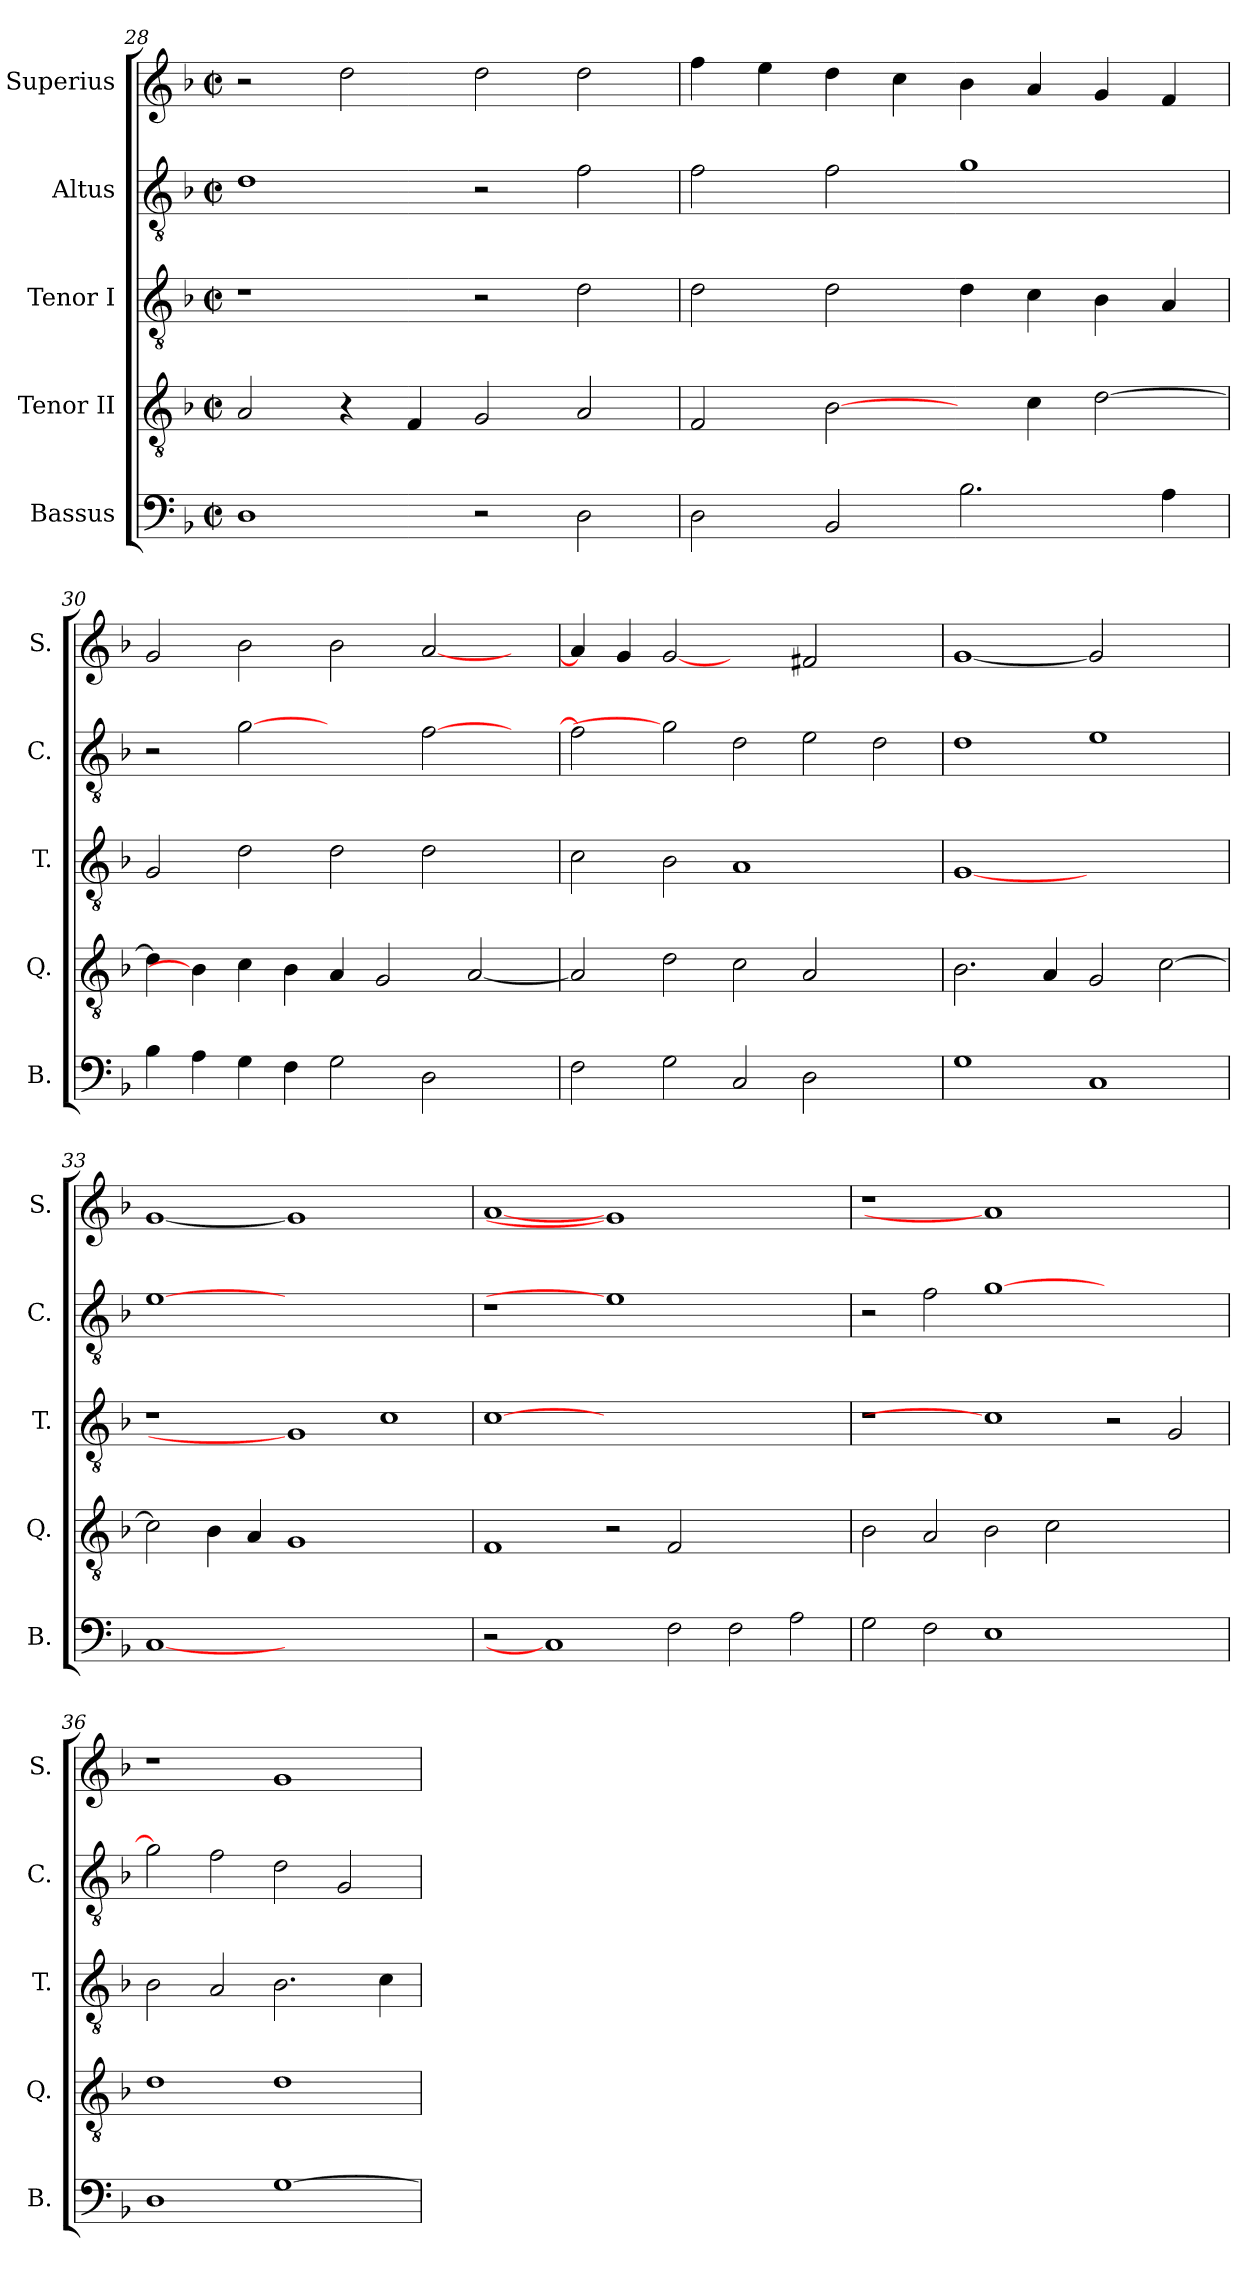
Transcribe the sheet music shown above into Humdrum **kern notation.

**kern	**kern	**kern	**kern	**kern
*part5	*part4	*part3	*part2	*part1
*staff5	*staff4	*staff3	*staff2	*staff1
*I"Bassus	*I"Tenor II	*I"Tenor I	*I"Altus	*I"Superius
*I'B.	*I'Q.	*I'T.	*I'C.	*I'S.
*clefF4	*clefGv2	*clefGv2	*clefGv2	*clefG2
*	*ITrd7c12	*ITrd7c12	*ITrd7c12	*
*k[b-]	*k[b-]	*k[b-]	*k[b-]	*k[b-]
*F:	*F:	*F:	*F:	*F:
*M2/2	*M2/2	*M2/2	*M2/2	*M2/2
*met(c|)	*met(c|)	*met(c|)	*met(c|)	*met(c|)
=28	=28	=28	=28	=28
1Di	2AAi/	1r	1Di	2r
.	4r	.	.	2ddi\
.	4FFi/	.	.	.
2r	2GGi/	2r	2r	2ddi\
2Di\	2AAi/	2Di\	2Fi\	2ddi\
=29	=29	=29	=29	=29
2Di\	2FFi/	2Di\	2Fi\	4ffi\
.	.	.	.	4eei\
2BB-i/	[2BB-i\	2Di\	2Fi\	4ddi\
.	.	.	.	4cci\
2.B-i\	4ryy	4Di\	1Gi	4b-i\
.	4Ci\	4Ci\	.	4ai/
.	[>2Di\	4BB-i\	.	4gi/
4Ai\	.	4AAi/	.	4fi/
!!LO:LB:g=z
=30	=30	=30	=30	=30
4B-i\	4Di\]	2GGi/	2r	2gi/
4Ai\	4BB-i\]	.	.	.
4Gi\	4Ci\	2Di\	[2Gi	2b-i\
4Fi\	4BB-i\	.	.	.
2Gi\	4AAi/	2Di\	2ryy	2b-i\
.	2GGi/	.	.	.
2Di\	.	2Di\	[>2Fi\	[<2ai/
.	[<2AAi/	.	.	.
4ryy	.	4ryy	4ryy	4ryy
=31	=31	=31	=31	=31
2Fi\	2AAi/]	2Ci\	2Fi\]	4ai/]
.	.	.	.	4gi/
2Gi\	2Di\	2BB-i\	2Gi]	[2gi
2Ci/	2Ci\	1AAi	2Di\	2ryy
2Di\	2AAi/	.	2Ei\	2f#Xi/
2ryy	2ryy	2ryy	2Di\	2ryy
=32	=32	=32	=32	=32
1Gi	2.BB-i\	[1GGi	1Di	[1gi
.	4AAi/	.	.	.
1Ci	2GGi/	1ryy	1Ei	2gi]
.	[>2Ci\	.	.	2ryy
=33	=33	=33	=33	=33
[1Ci	2Ci\]	1r	[1Ei	[1gi
.	4BB-i\	.	.	.
.	4AAi/	.	.	.
0ryy	1GGi	1GGi]	0ryy	1gi]
.	1ryy	1Ci	.	1ryy
=34	=34	=34	=34	=34
!	!	!	!LO:N:vis=1	!
2r	1FFi	[1Ci	1r	[1ai
1Ci]	.	.	.	.
.	2r	0ryy	1Ei]	1gi]
2Fi\	2FFi/	.	.	.
2Fi\	1ryy	.	1ryy	1ryy
2Ai\	.	.	.	.
!!LO:PB:g=z
=35	=35	=35	=35	=35
!	!	!	!	!LO:N:vis=1
2Gi\	2BB-i\	1r	2r	1r
2Fi\	2AAi/	.	2Fi\	.
1Ei	2BB-i\	1Ci]	[>1Gi	1ai]
.	2Ci\	.	.	.
1ryy	1ryy	2r	1ryy	1ryy
.	.	2GGi/	.	.
=36	=36	=36	=36	=36
1Di	1Di	2BB-i\	2Gi\]	1r
.	.	2AAi/	2Fi\	.
[>1Gi	1Di	2.BB-i\	2Di\	1gi
.	.	.	2GGi/	.
.	.	4Ci\	.	.
=	=	=	=	=
*-	*-	*-	*-	*-
